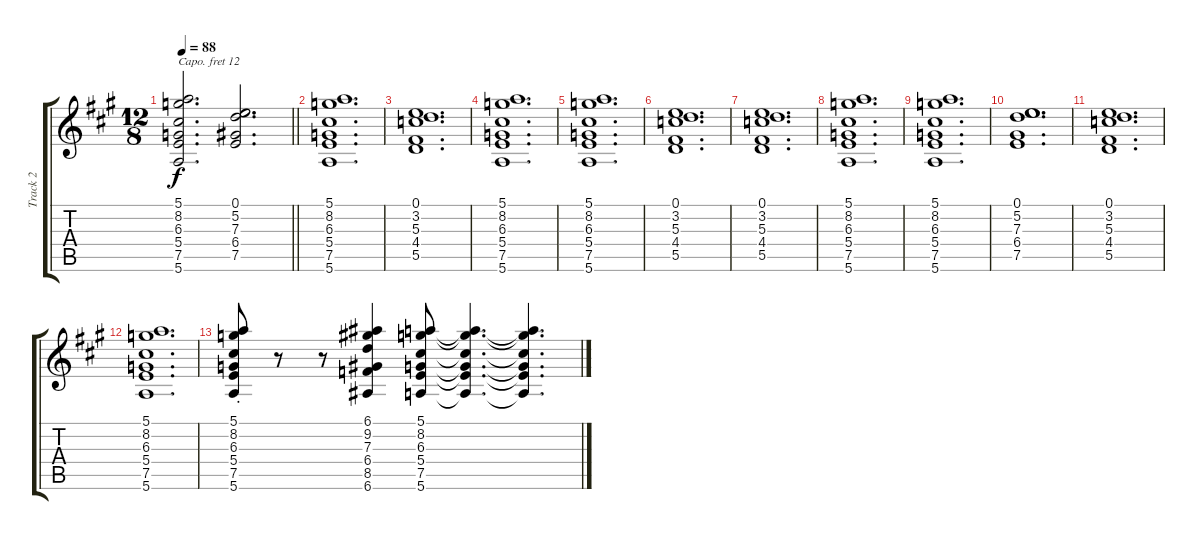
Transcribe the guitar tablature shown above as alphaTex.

\track ("Track 2" "Track 2") {instrument drawbarorgan}
\staff {score tabs}
\capo 12
\tuning (E4 B3 G3 D3 A2 E2) {hide}
\ts (12 8)
\tempo 88
\clef g2
\barLineRight lightlight
\ks a
(5.1{t} 8.2{t} 6.3{t} 5.4{t} 7.5{t} 5.6{t}).2{d dy f} (0.1 5.2 7.3 6.4 7.5).2{d} |
(5.1 8.2 6.3 5.4 7.5 5.6).1{d} |
(0.1 3.2 5.3 4.4 5.5).1{d} |
(5.1 8.2 6.3 5.4 7.5 5.6).1{d} |
(5.1 8.2 6.3 5.4 7.5 5.6).1{d} |
(0.1 3.2 5.3 4.4 5.5).1{d} |
(0.1 3.2 5.3 4.4 5.5).1{d} |
(5.1 8.2 6.3 5.4 7.5 5.6).1{d} |
(5.1 8.2 6.3 5.4 7.5 5.6).1{d} |
(0.1 5.2 7.3 6.4 7.5).1{d} |
(0.1 3.2 5.3 4.4 5.5).1{d} |
(5.1 8.2 6.3 5.4 7.5 5.6).1{d} |
(5.1{st} 8.2{st} 6.3{st} 5.4{st} 7.5{st} 5.6{st}).8 r.8 r.8 (6.1 9.2 7.3 6.4 8.5 6.6).4 (5.1 8.2 6.3 5.4 7.5 5.6).8 (5.1{t} 8.2{t} 6.3{t} 5.4{t} 7.5{t} 5.6{t}).4{d} (5.1{t} 8.2{t} 6.3{t} 5.4{t} 7.5{t} 5.6{t}).4{d}
